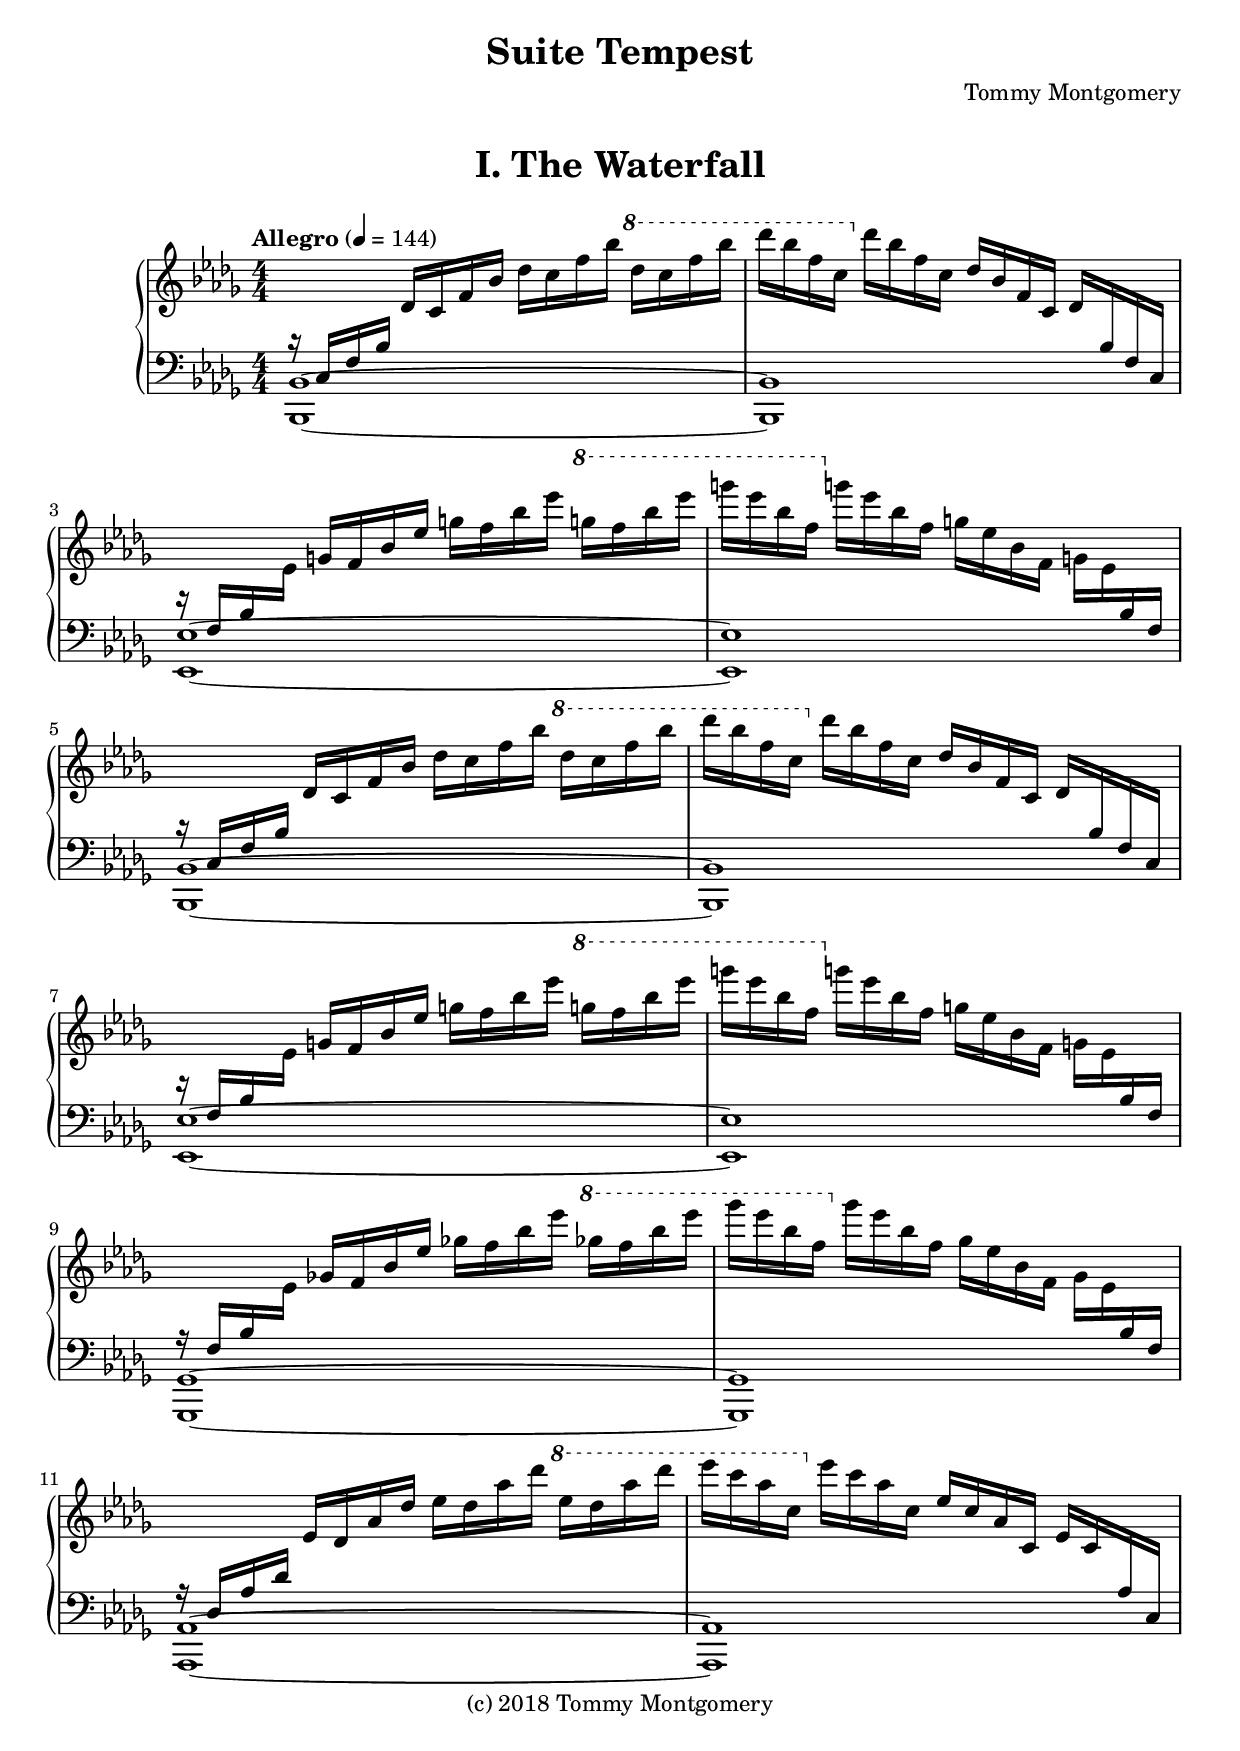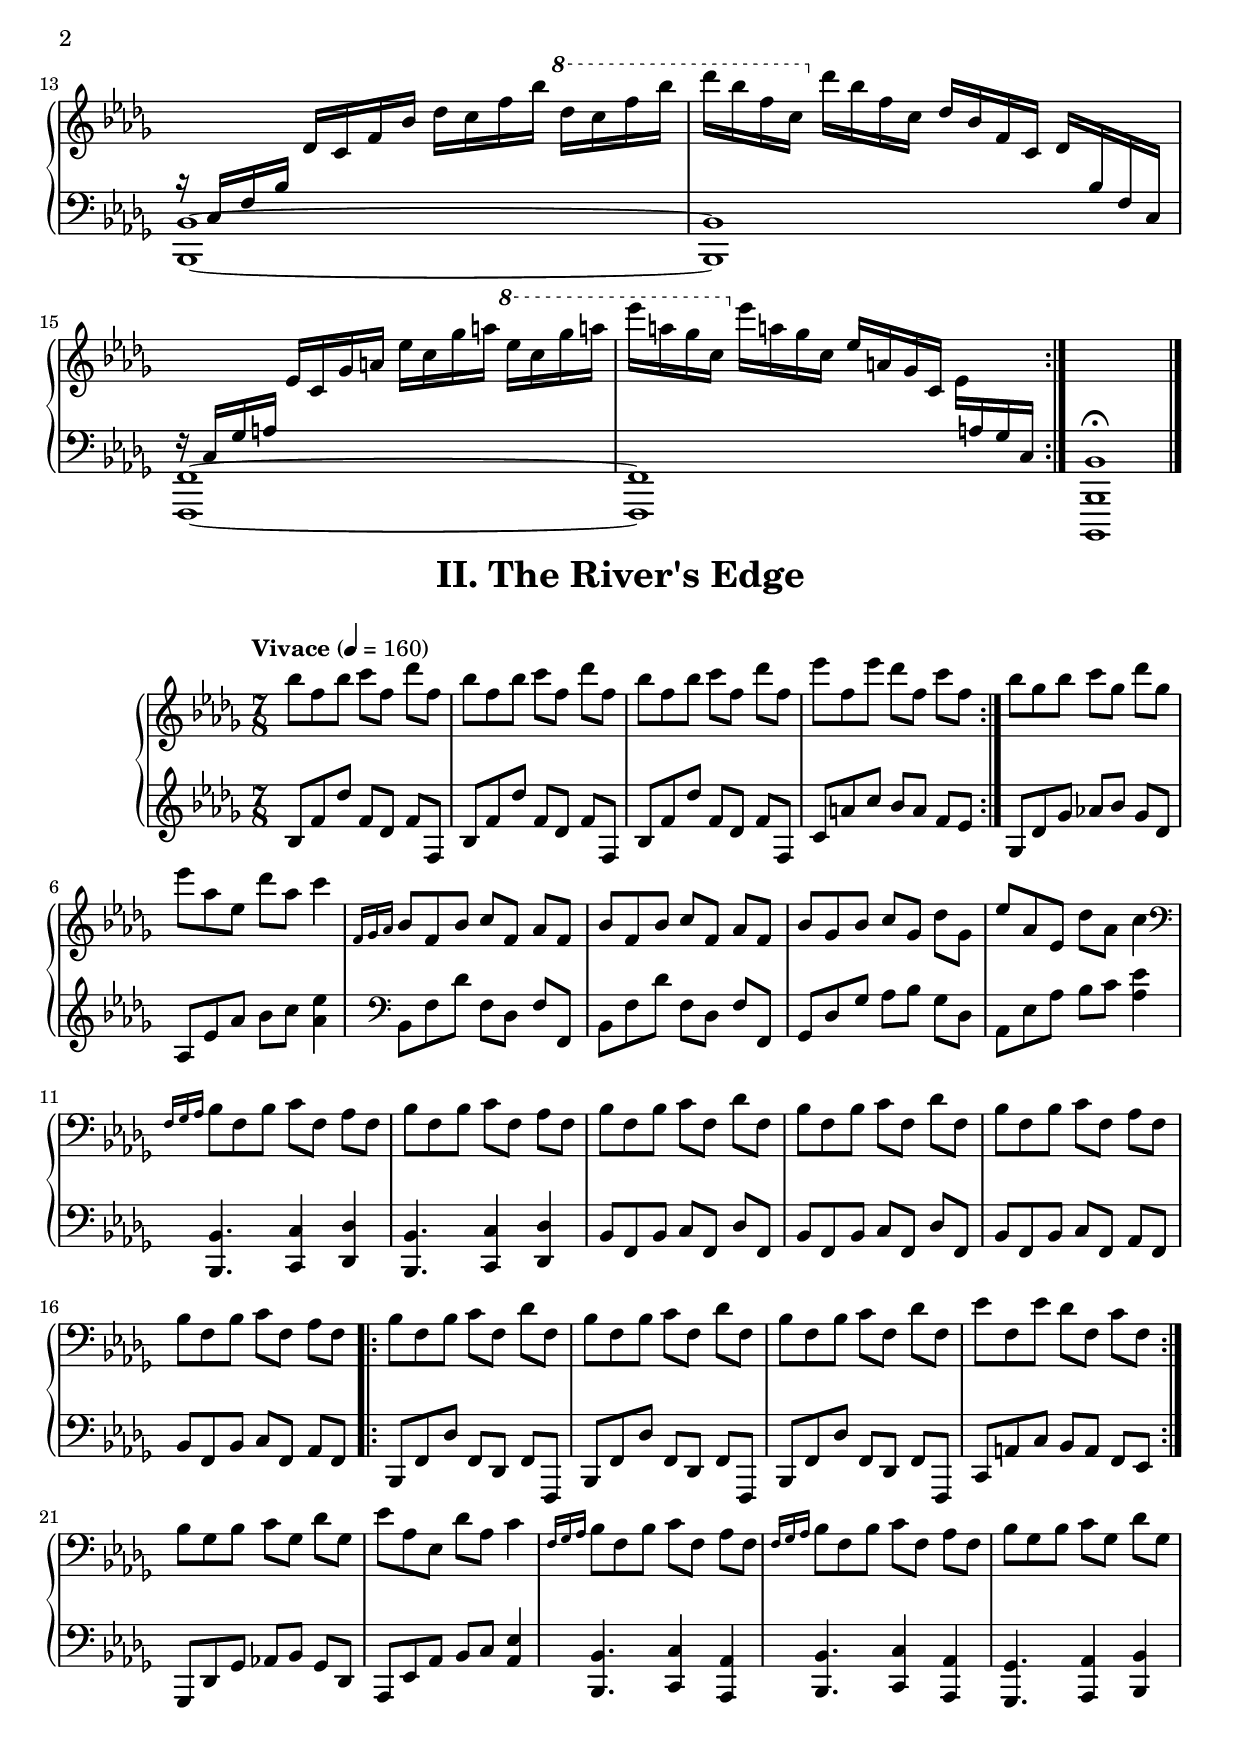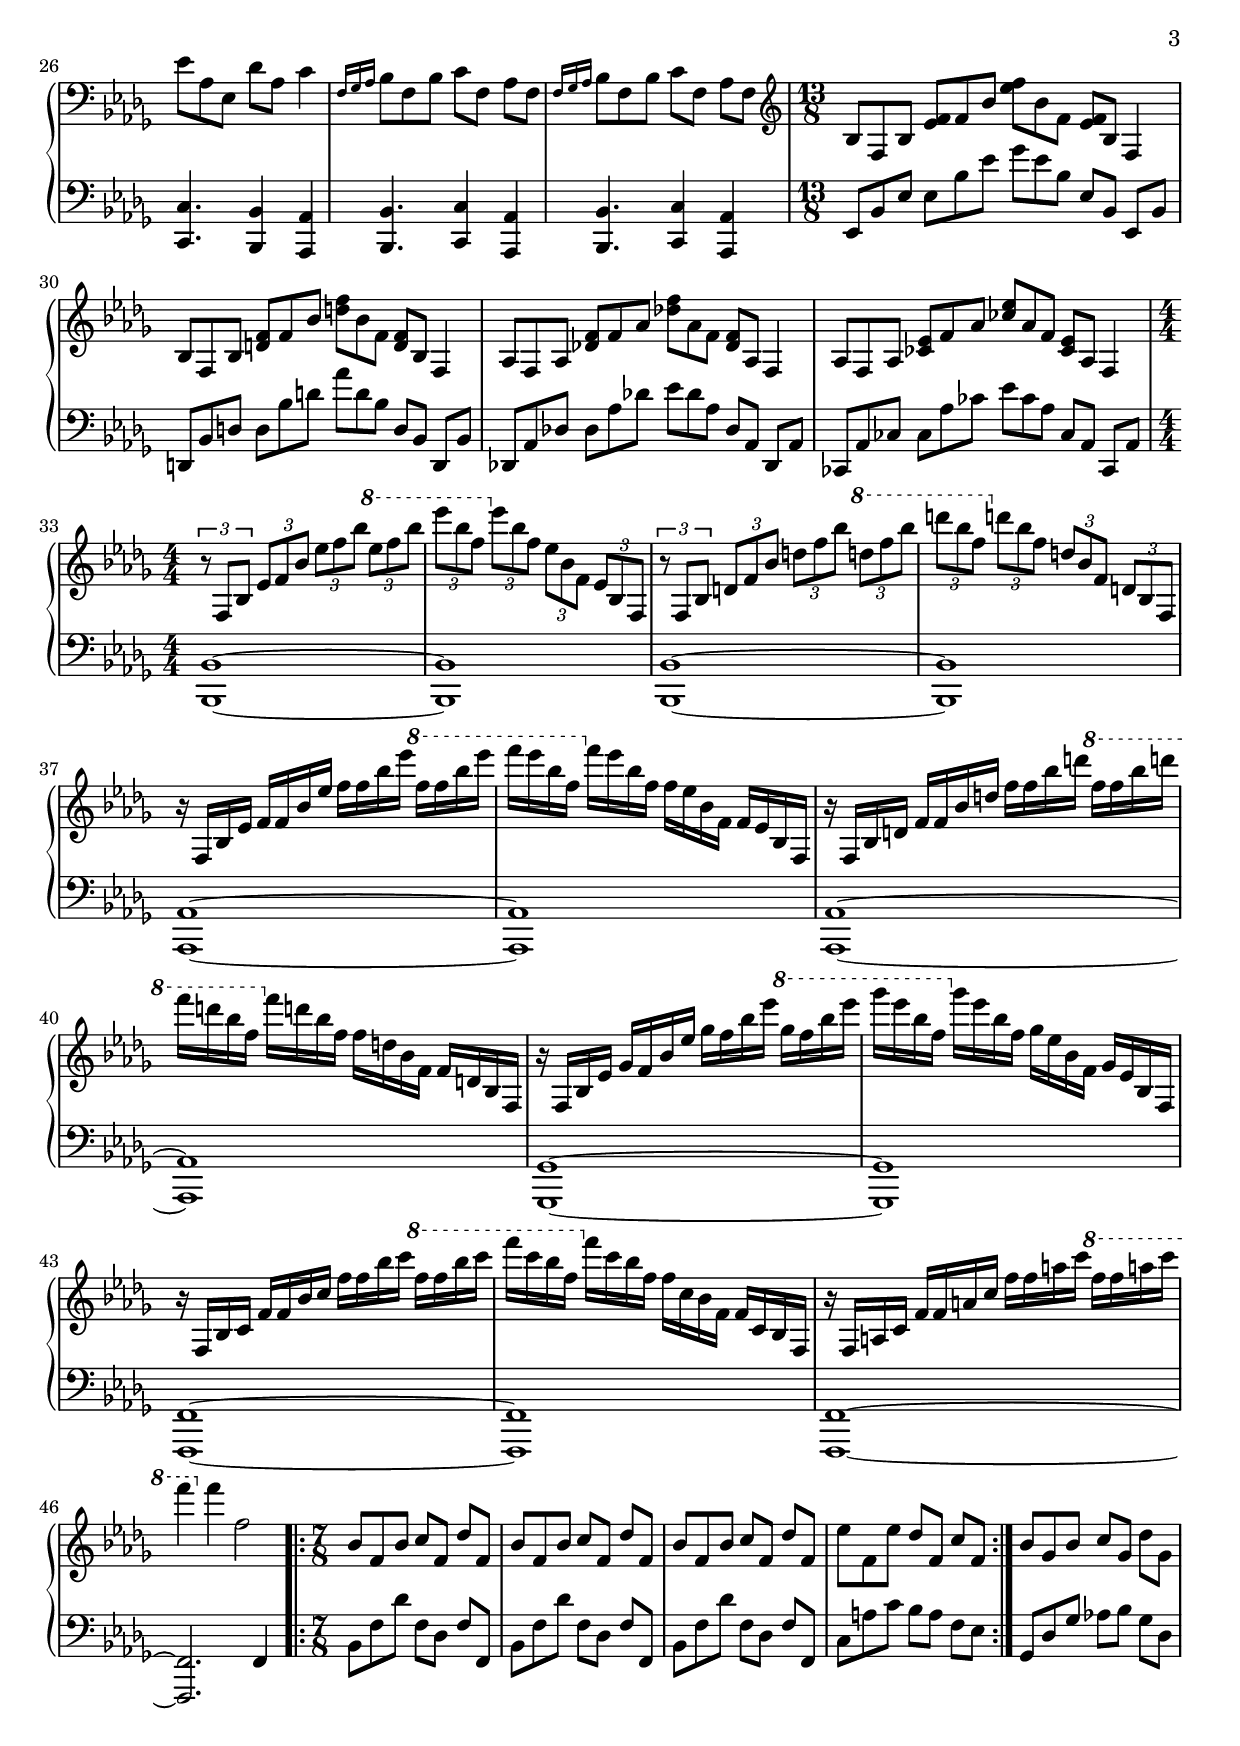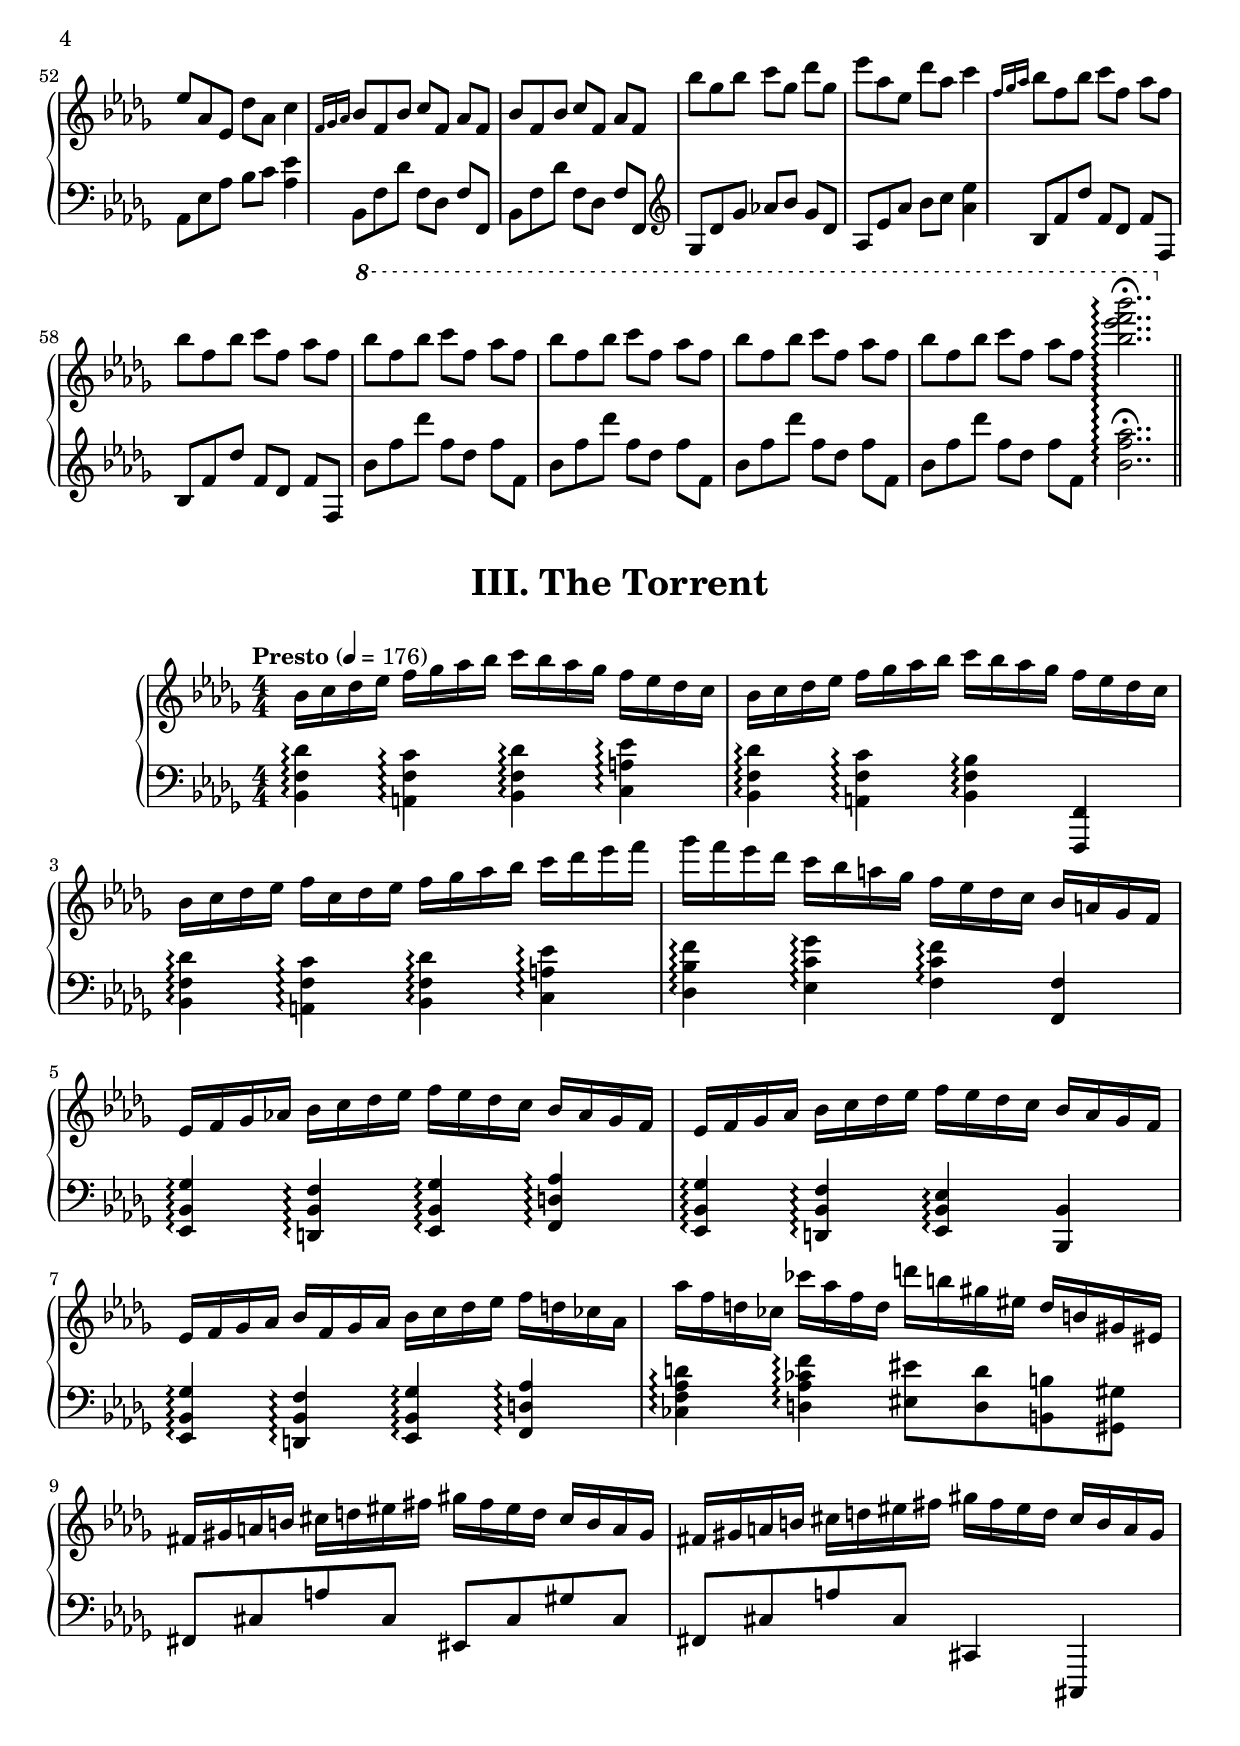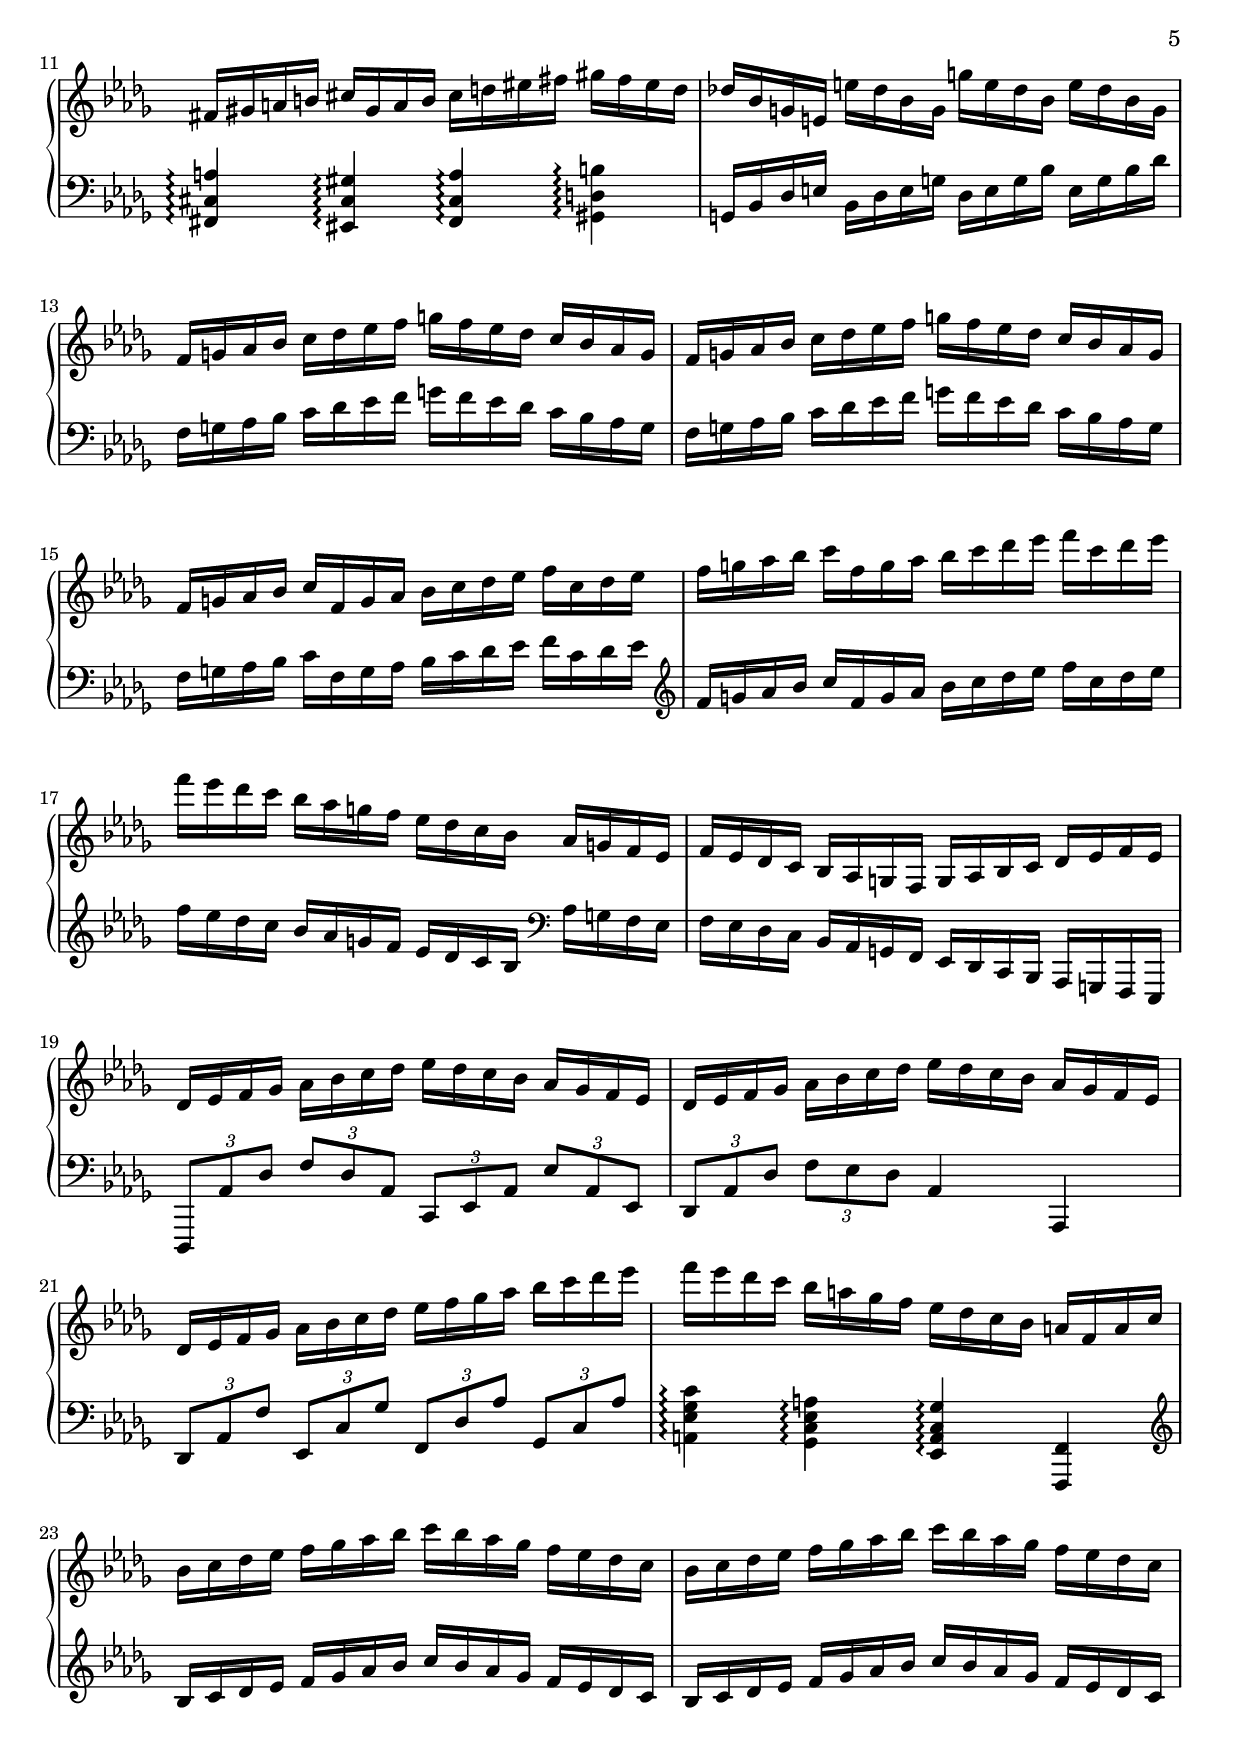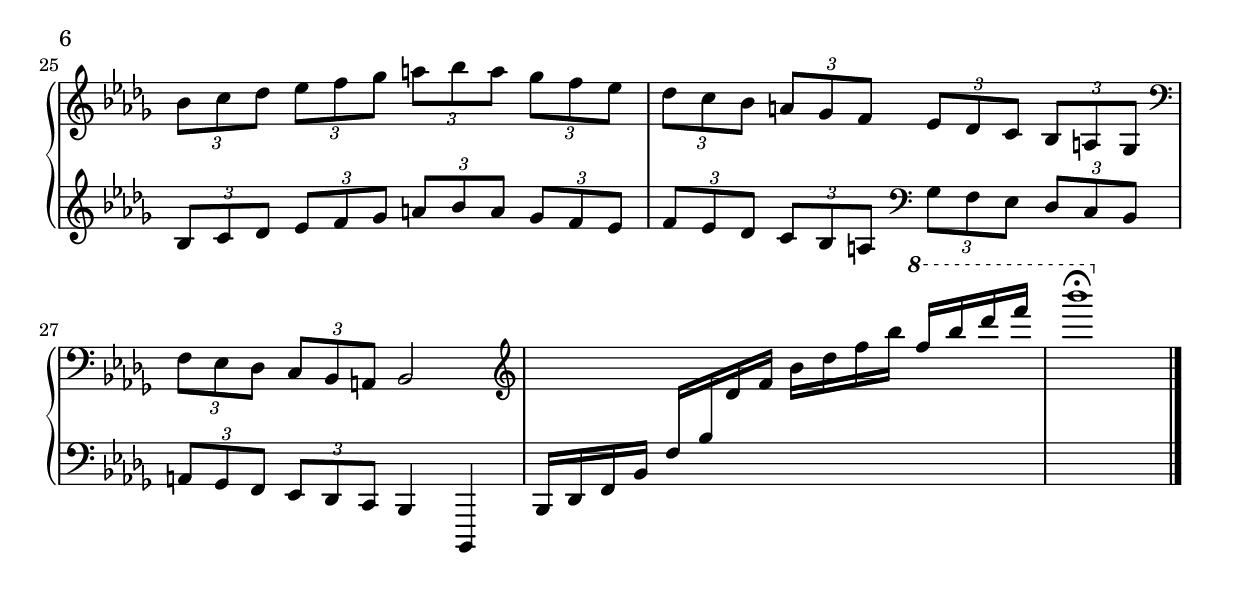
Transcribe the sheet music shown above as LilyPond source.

\version "2.18.2"
\language "english"

globalWaterfall = {
  \key bf \minor
  \time 4/4
  \set Staff.printKeyCancellation = ##f
  \numericTimeSignature
  \compressFullBarRests
  \omit Voice.StringNumber
  \override TupletBracket #'bracket-visibility = #'if-no-beam
  \override MultiMeasureRest.expand-limit = #3
}

\parallelMusic #'(waterfallR waterfallL) {
  \tempo "Allegro" 4 = 144

  \globalWaterfall \change Staff = "waterfallL" \override Stem #'direction = #UP r16 c, f bf \revert Stem #'direction \change Staff = "waterfallR" df c f bf df c f bf \ottava #1 df c f bf |
  \globalWaterfall <bf, bf'>1 ~ |

  df16 bf f c \ottava #0 df bf f c df bf f c df \change Staff = "waterfallL" \override Stem #'direction = #UP bf f c |
  q1 |

  r16 f bf \revert Stem #'direction \change Staff = "waterfallR" ef g f bf ef g f bf ef \ottava #1 g f bf ef |
  <ef ef'>1 ~ |

  g16 ef bf f \ottava #0 g ef bf f g ef bf f g ef \change Staff = "waterfallL" \override Stem #'direction = #UP bf f |
  q1 |

  r16 c f bf \revert Stem #'direction \change Staff = "waterfallR" df c f bf df c f bf \ottava #1 df c f bf |
  <bf bf'>1 ~ |

  df16 bf f c \ottava #0 df bf f c df bf f c df \change Staff = "waterfallL" \override Stem #'direction = #UP bf f c |
  q1 |

  r16 f bf \revert Stem #'direction \change Staff = "waterfallR" ef g f bf ef g f bf ef \ottava #1 g f bf ef |
  <ef ef'>1 ~ |

  g16 ef bf f \ottava #0 g ef bf f g ef bf f g ef \change Staff = "waterfallL" \override Stem #'direction = #UP bf f |
  q1 |

  r16 f bf \revert Stem #'direction \change Staff = "waterfallR" ef gf! f bf ef gf! f bf ef \ottava #1 gf! f bf ef |
  <gf, gf'>1 ~ |

  gf16 ef bf f \ottava #0 gf ef bf f gf ef bf f gf ef \change Staff = "waterfallL" \override Stem #'direction = #UP bf f |
  q1 |

  r16 df af' df \revert Stem #'direction \change Staff = "waterfallR" ef df af' df ef df af' df \ottava #1 ef df af' df |
  <af af'>1 ~ |

  ef16 c af c, \ottava #0 ef c af c, ef c af c, ef c \change Staff = "waterfallL" \override Stem #'direction = #UP af c, |
  q1 |

  r16 c f bf \revert Stem #'direction \change Staff = "waterfallR" df c f bf df c f bf \ottava #1 df c f bf |
  <bf bf'>1 ~ |

  df16 bf f c \ottava #0 df bf f c df bf f c df \change Staff = "waterfallL" \override Stem #'direction = #UP bf f c |
  q1 |

  r16 c gf' a \revert Stem #'direction \change Staff = "waterfallR" ef' c gf' a ef' c gf' a \ottava#1 ef' c gf' a |
  <f f'>1 ~ |

  ef'16 a, gf c, \ottava #0 ef a, gf c, ef a, gf c, ef \change Staff = "waterfallL" \override Stem #'direction = #UP a, gf c,  \bar ":|." |
  q1  \bar ":|." |

  s1 |
  <bf, bf' bf'>1\fermata \bar "|." |
}

waterfallStaff = \new PianoStaff <<
  \new Staff = "waterfallR" \with {
    midiInstrument = "acoustic grand"
  } \relative c' \waterfallR
  \new Staff ="waterfallL" \with {
    midiInstrument = "acoustic grand"
  } { \clef bass \relative c \waterfallL }
>>

globalSecond = {
  \key bf \minor
  \time 7/8
  \set Staff.printKeyCancellation = ##f
  \numericTimeSignature
  \compressFullBarRests
  \omit Voice.StringNumber
  \override TupletBracket #'bracket-visibility = #'if-no-beam
  \override MultiMeasureRest.expand-limit = #3
  \set Timing.beatStructure = #'(3 2 2)
}

\parallelMusic #'(secondR secondL) {
  \tempo "Vivace" 4 = 160

  \globalSecond bf'8 f bf c f, df' f, |
  \globalSecond bf f' df' f, df f f, |

  bf8 f bf c f, df' f, |
  bf f' df' f, df f f, |

  bf8 f bf c f, df' f, |
  bf f' df' f, df f f, |

  ef' f, ef' df f, c' f, \bar ":|." |
  c' a' c bf a f ef |

  bf gf bf c gf df' gf, |
  gf, df' gf af! bf gf df |

  ef' af, ef df' af c4 |
  af8 ef' af bf c <af ef'>4 |

  \grace { f,,16 gf af } bf8 f bf c f, af f |
  \clef bass bf,, f' df' f, df f f, |

  bf f bf c f, af f |
  bf f' df' f, df f f, |

  bf gf bf c gf df' gf, |
  gf df' gf af bf gf df |

  ef' af, ef df' af c4 |
  af8 ef' af bf c <af ef'>4 |

  \clef bass \grace { f,,16 gf af } bf8 f bf c f, af f |
  <bf,, bf'>4. <c c'>4 <df df'> |

  bf8 f bf c f, af f |
  <bf bf'>4. <c c'>4 <df df'> |

  bf8 f bf c f, df' f, |
  bf'8 f bf c f, df' f, |

  bf8 f bf c f, df' f, |
  bf8 f bf c f, df' f, |

  bf8 f bf c f, af f |
  bf8 f bf c f, af f |

  bf8 f bf c f, af f |
  bf8 f bf c f, af f |

  \bar ".|:" bf8 f bf c f, df' f, |
  bf, f' df' f, df f f, |

  bf8 f bf c f, df' f, |
  bf f' df' f, df f f, |

  bf8 f bf c f, df' f, |
  bf f' df' f, df f f, |

  ef' f, ef' df f, c' f, \bar ":|." |
  c' a' c bf a f ef |

  bf gf bf c gf df' gf, |
  gf, df' gf af! bf gf df |

  ef' af, ef df' af c4 |
  af8 ef' af bf c <af ef'>4 |

  \grace { f,16 gf af } bf8 f bf c f, af f |
  <bf, bf'>4. <c c'>4 <af af'> |

  \grace { f16 gf af } bf8 f bf c f, af f |
  <bf bf'>4. <c c'>4 <af af'> |

  bf8 gf bf c gf df' gf, |
  <gf gf'>4. <af af'>4 <bf bf'> |

  ef'8 af, ef df' af c4 |
  <c c'>4. <bf bf'>4 <af af'> |

  \grace { f,16 gf af } bf8 f bf c f, af f |
  <bf bf'>4. <c c'>4 <af af'> |

  \grace { f16 gf af } bf8 f bf c f, af f |
  <bf bf'>4. <c c'>4 <af af'> |

  \time 13/8
  \set Timing.beatStructure = #'(3 3 3 2 2)
  \clef treble bf8 f bf <ef f> f bf <ef f> bf f <ef f> bf f4 |
  ef'8 bf' ef ef bf' ef gf ef bf ef, bf ef, bf' |

  bf8 f bf <d f> f bf <d f> bf f <d f> bf f4 |
  d,8 bf' d d bf' d af' d, bf d, bf d, bf' |

  af8 f af <df! f> f af <df! f> af f <df f> af f4 |
  df,!8 af' df! df af' df! ef df af df, af df, af' |

  af8 f af <cf ef> f af <cf ef> af f <cf ef> af f4 |
  cf,8 af' cf cf af' cf ef cf af cf, af cf, af' |

  \time 4/4
  \tuplet 3/2 4 { r8 f bf ef f bf ef f bf \ottava #1 ef f bf } |
  <bf, bf'>1 ~ |

  \tuplet 3/2 4 { ef8 bf f \ottava #0 ef bf f ef bf f ef bf f } |
  q1 |

  \tuplet 3/2 4 { r8 f bf d f bf d f bf \ottava #1 d f bf } |
  <bf bf'>1 ~ |

  \tuplet 3/2 4 { d8 bf f \ottava #0 d bf f d bf f d bf f } |
  q1 |

  r16 f bf ef f f bf ef f f bf ef \ottava #1 f f bf ef |
  <af af'>1 ~ |

  f16 ef bf f \ottava #0 f ef bf f f ef bf f f ef bf f |
  q1 |

  r16 f bf d f f bf d f f bf d \ottava #1 f f bf d |
  <af af'>1 ~ |

  f16 d bf f \ottava #0 f d bf f f d bf f f d bf f |
  q1 |

  r16 f16 bf ef gf f bf ef gf f bf ef \ottava #1 gf f bf ef |
  <gf gf'>1 ~ |

  gf16 ef bf f \ottava #0 gf ef bf f gf ef bf f gf ef bf f |
  q1 |

  r16 f bf c f f bf c f f bf c \ottava #1 f f bf c |
  <f f'>1 ~ |

  f16 c bf f \ottava #0 f c bf f f c bf f f c bf f |
  q1 |

  r16 f a c f f a c f f a c \ottava #1 f f a c |
  <f f'>1 ~ |

  f4 \ottava #0 f, f,2 |
  q2. f'4 |

  \time 7/8
  \set Timing.beatStructure = #'(3 2 2)

  \bar ".|:" bf,8 f bf c f, df' f, |
  bf8 f' df' f, df f f, |

  bf8 f bf c f, df' f, |
  bf f' df' f, df f f, |

  bf8 f bf c f, df' f, |
  bf f' df' f, df f f, |

  ef' f, ef' df f, c' f, \bar ":|." |
  c' a' c bf a f ef |

  bf gf bf c gf df' gf, |
  gf, df' gf af! bf gf df |

  ef' af, ef df' af c4 |
  af8 ef' af bf c <af ef'>4 |

  \grace { f,16 gf af } bf8 f bf c f, af f |
  bf,8 f' df' f, df f f, |

  bf8 f bf c f, af f |
  bf8 f' df' f, df f f, |

  bf' gf bf c gf df' gf, |
  \clef treble gf' df' gf af! bf gf df |

  ef' af, ef df' af c4 |
  af8 ef' af bf c <af ef'>4 |

  \grace { f,16 gf af } bf8 f bf c f, af f |
  bf,8 f' df' f, df f f, |

  bf8 f bf c f, af f |
  bf8 f' df' f, df f f, |

  \ottava #1 bf'8 f bf c f, af f |
  bf'8 f' df' f, df f f, |

  bf8 f bf c f, af f |
  bf8 f' df' f, df f f, |

  bf8 f bf c f, af f |
  bf8 f' df' f, df f f, |

  bf8 f bf c f, af f |
  bf8 f' df' f, df f f, |

  <bf ef f bf>2..\fermata\arpeggio \bar "||" |
  <bf f' af>2..\fermata\arpeggio |
}

secondStaff = \new PianoStaff <<
  \set PianoStaff.connectArpeggios = ##t
  \new Staff = "secondR" \with {
    midiInstrument = "acoustic grand"
  } \relative c'' \secondR
  \new Staff ="secondL" \with {
    midiInstrument = "acoustic grand"
  } { \relative c' \secondL }
>>

globalThird = {
  \key bf \minor
  \time 4/4
  \set Staff.printKeyCancellation = ##f
  \numericTimeSignature
  \compressFullBarRests
  \override TupletBracket #'bracket-visibility = #'if-no-beam
  \override MultiMeasureRest.expand-limit = #3
}

\parallelMusic #'(thirdR thirdL) {
  \tempo "Presto" 4 = 176

  \globalThird bf16 c df ef f gf af bf c bf af gf f ef df c |
  \globalThird <bf f' df'>4\arpeggio <a f' c'>\arpeggio <bf f' df'>\arpeggio <c a' ef'>\arpeggio |

  bf16 c df ef f gf af bf c bf af gf f ef df c |
  <bf f' df'>4\arpeggio <a f' c'>\arpeggio <bf f' bf>\arpeggio <f, f'> |

  bf16 c df ef f c df ef f gf af bf c df ef f |
  <bf' f' df'>4\arpeggio <a f' c'>\arpeggio <bf f' df'>\arpeggio <c a' ef'>\arpeggio |

  gf16 f ef df c bf a gf f ef df c bf a gf f |
  <df bf' f'>4\arpeggio <ef c' gf'>\arpeggio <f c' f>\arpeggio <f, f'> |

  ef16 f gf af! bf c df ef f ef df c bf af gf f |
  <ef bf' gf'>4\arpeggio <d bf' f'>\arpeggio <ef bf' gf'>\arpeggio <f d' af'>\arpeggio |

  ef16 f gf af bf c df ef f ef df c bf af gf f |
  <ef bf' gf'>4\arpeggio <d bf' f'>\arpeggio <ef bf' ef>\arpeggio <bf bf'> |

  ef16 f gf af bf f gf af bf c df ef f d cf af |
  <ef bf' gf'>4\arpeggio <d bf' f'>\arpeggio <ef bf' gf'>\arpeggio <f d' af'>\arpeggio |

  af'16 f d cf cf' af f d d' b gs es d b gs es |
  <cf' f af d>4\arpeggio <d af' cf f>\arpeggio <es es'>8 <d d'> <b b'> <gs gs'> |

  fs16 gs a b cs d es fs gs fs es d cs b a gs |
  fs8 cs' a' cs, es, cs' gs' cs, |

  fs16 gs a b cs d es fs gs fs es d cs b a gs |
  fs,8 cs' a' cs, cs,4 cs, |

  fs16 gs a b cs gs a b cs d es fs gs fs es d |
  <fs' cs' a'>4\arpeggio <es cs' gs'>\arpeggio <fs cs' a'>\arpeggio <gs d' b'>\arpeggio |

  df!16 bf g e e' df bf g g' e df bf e df bf g |
  g bf df e bf df e g df e g bf e, g bf df |

  f16 g af bf c df ef f g f ef df c bf af g |
  f,16 g af bf c df ef f g f ef df c bf af g |

  f16 g af bf c df ef f g f ef df c bf af g |
  f16 g af bf c df ef f g f ef df c bf af g |

  f16 g af bf c f, g af bf c df ef f c df ef |
  f16 g af bf c f, g af bf c df ef f c df ef |

  f16 g af bf c f, g af bf c df ef f c df ef |
  \clef treble f16 g af bf c f, g af bf c df ef f c df ef |

  f16 ef df c bf af g f ef df c bf af g f ef |
  f16 ef df c bf af g f ef df c bf \clef bass af g f ef |

  f16 ef df c bf af g f g af bf c df ef f ef |
  f16 ef df c bf af g f ef df c bf af g f ef |

  df16 ef f gf af bf c df ef df c bf af gf f ef |
  \tuplet 3/2 4 { df8 af'' df f df af c, ef af ef' af, ef } |

  df16 ef f gf af bf c df ef df c bf af gf f ef |
  \tuplet 3/2 4 { df8 af' df f ef df } af4 af, |

  df16 ef f gf af bf c df ef f gf af bf c df ef |
  \tuplet 3/2 4 { df8 af' f' ef, c' gf' f, df' af' gf, c af' } |

  f16 ef df c bf a gf f ef df c bf a f a c |
  <a, ef' gf c>4\arpeggio <gf c ef a>\arpeggio <ef a c gf'>\arpeggio <f, f'>  |

  bf16 c df ef f gf af bf c bf af gf f ef df c |
  \clef treble bf''16 c df ef f gf af bf c bf af gf f ef df c |

  bf16 c df ef f gf af bf c bf af gf f ef df c |
  bf16 c df ef f gf af bf c bf af gf f ef df c |

  \tuplet 3/2 4 { bf8 c df ef f gf a bf a gf f ef } |
  \tuplet 3/2 4 { bf c df ef f gf a bf a gf f ef } |

  \tuplet 3/2 4 { df c bf a gf f ef df c bf a gf } |
  \tuplet 3/2 4 { f ef df c bf a \clef bass gf f ef df c bf } |

  \tuplet 3/2 4 { \clef bass f8 ef df c bf a } bf2  |
  \tuplet 3/2 4 { a8 gf f ef df c } bf4 bf, |

  \clef treble s1 |
  bf'16 df f bf
  \override Stem #'direction = #UP f' bf \change Staff = "thirdR" df f
  \override Stem #'direction = #DOWN bf df f bf
  \ottava #1 \override Stem #'direction = #UP f' bf df f
  |

  s1 |
  \override Stem #'direction = #DOWN bf1\fermata \bar "|." |
}

thirdStaff = \new PianoStaff <<
  \set PianoStaff.connectArpeggios = ##t
  \new Staff = "thirdR" \with {
    midiInstrument = "acoustic grand"
  } \relative c'' \thirdR
  \new Staff ="thirdL" \with {
    midiInstrument = "acoustic grand"
  } { \clef bass \relative c \thirdL }
>>

\book {
  \paper {
    print-all-headers = ##t
  }

  \header {
    title = "Suite Tempest"
    composer = "Tommy Montgomery"
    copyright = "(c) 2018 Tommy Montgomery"
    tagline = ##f
  }

  \markup { \vspace #1 }

  \score {
    \header {
      title = "I. The Waterfall"
      subtitle = ##f
      composer = ##f
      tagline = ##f
    }
    <<
      \waterfallStaff
    >>
    \layout {
      \context {
        \Staff \RemoveEmptyStaves
        \override Glissando.minimum-length = #4
        \override Glissando.springs-and-rods = #ly:spanner::set-spacing-rods
        \override Glissando.thickness = #2
        \override VerticalAxisGroup.remove-first = ##t
      }
    }
  }

  \score {
    \header {
      title = "II. The River's Edge"
      composer = ##f
    }
    <<
      \secondStaff
    >>
    \layout {
      \context {
        \Staff \RemoveEmptyStaves
        \override Glissando.minimum-length = #4
        \override Glissando.springs-and-rods = #ly:spanner::set-spacing-rods
        \override Glissando.thickness = #2
        \override VerticalAxisGroup.remove-first = ##t
      }
    }
  }

  \score {
    \header {
      title = "III. The Torrent"
      subtitle = ##f
      composer = ##f
    }
    <<
      \thirdStaff
    >>
    \layout {
      \context {
        \Staff \RemoveEmptyStaves
        \override Glissando.minimum-length = #4
        \override Glissando.springs-and-rods = #ly:spanner::set-spacing-rods
        \override Glissando.thickness = #2
        \override VerticalAxisGroup.remove-first = ##t
      }
    }
  }
}


\score {
  <<
    \thirdStaff
  >>
  \midi {}
}

